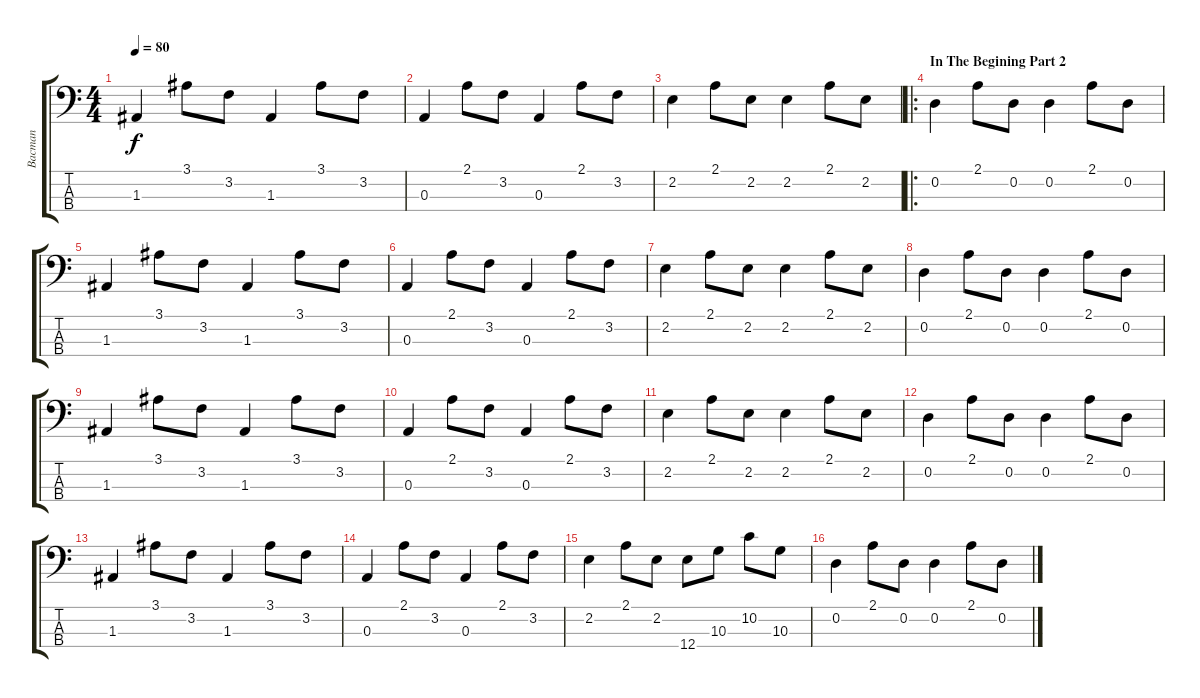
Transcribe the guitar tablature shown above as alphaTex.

\track ("Bacman" "Bacman") {instrument fretlessbass}
\staff {score tabs}
\tuning (G2 D2 A1 E1) {hide}
\ts (4 4)
\tempo 80
\clef f4
\ks c
1.3.4{dy f} 3.1.8 3.2.8 1.3.4 3.1.8 3.2.8 |
0.3.4 2.1.8 3.2.8 0.3.4 2.1.8 3.2.8 |
2.2.4 2.1.8 2.2.8 2.2.4 2.1.8 2.2.8 |
\ro
\section ("" "In The Begining Part 2")
0.2.4 2.1.8 0.2.8 0.2.4 2.1.8 0.2.8 |
1.3.4 3.1.8 3.2.8 1.3.4 3.1.8 3.2.8 |
0.3.4 2.1.8 3.2.8 0.3.4 2.1.8 3.2.8 |
2.2.4 2.1.8 2.2.8 2.2.4 2.1.8 2.2.8 |
0.2.4 2.1.8 0.2.8 0.2.4 2.1.8 0.2.8 |
1.3.4 3.1.8 3.2.8 1.3.4 3.1.8 3.2.8 |
0.3.4 2.1.8 3.2.8 0.3.4 2.1.8 3.2.8 |
2.2.4 2.1.8 2.2.8 2.2.4 2.1.8 2.2.8 |
0.2.4 2.1.8 0.2.8 0.2.4 2.1.8 0.2.8 |
1.3.4 3.1.8 3.2.8 1.3.4 3.1.8 3.2.8 |
0.3.4 2.1.8 3.2.8 0.3.4 2.1.8 3.2.8 |
2.2.4 2.1.8 2.2.8 12.4.8 10.3.8 10.2.8 10.3.8 |
0.2.4 2.1.8 0.2.8 0.2.4 2.1.8 0.2.8
